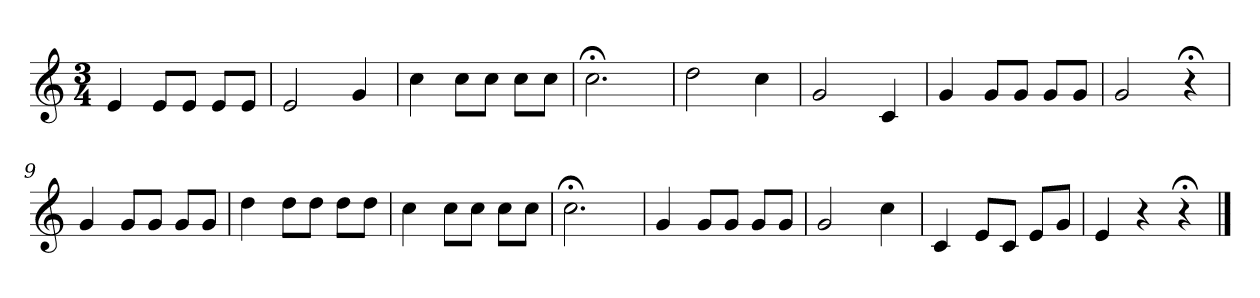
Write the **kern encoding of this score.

**kern
*part1
*staff1
*k[]
*C:
*M3/4
*MM120
=1
4e
8eL
8eJ
8eL
8eJ
=2
2e
4g
=3
4cc
8ccL
8ccJ
8ccL
8ccJ
=4
2.cc;<
=5
2dd
4cc
=6
2g
4c
=7
4g
8gL
8gJ
8gL
8gJ
=8
2g
4r;<
=9
4g
8gL
8gJ
8gL
8gJ
=10
4dd
8ddL
8ddJ
8ddL
8ddJ
=11
4cc
8ccL
8ccJ
8ccL
8ccJ
=12
2.cc;<
=13
4g
8gL
8gJ
8gL
8gJ
=14
2g
4cc
=15
4c
8eL
8cJ
8eL
8gJ
=16
4e
4r
4r;<
==
*-
